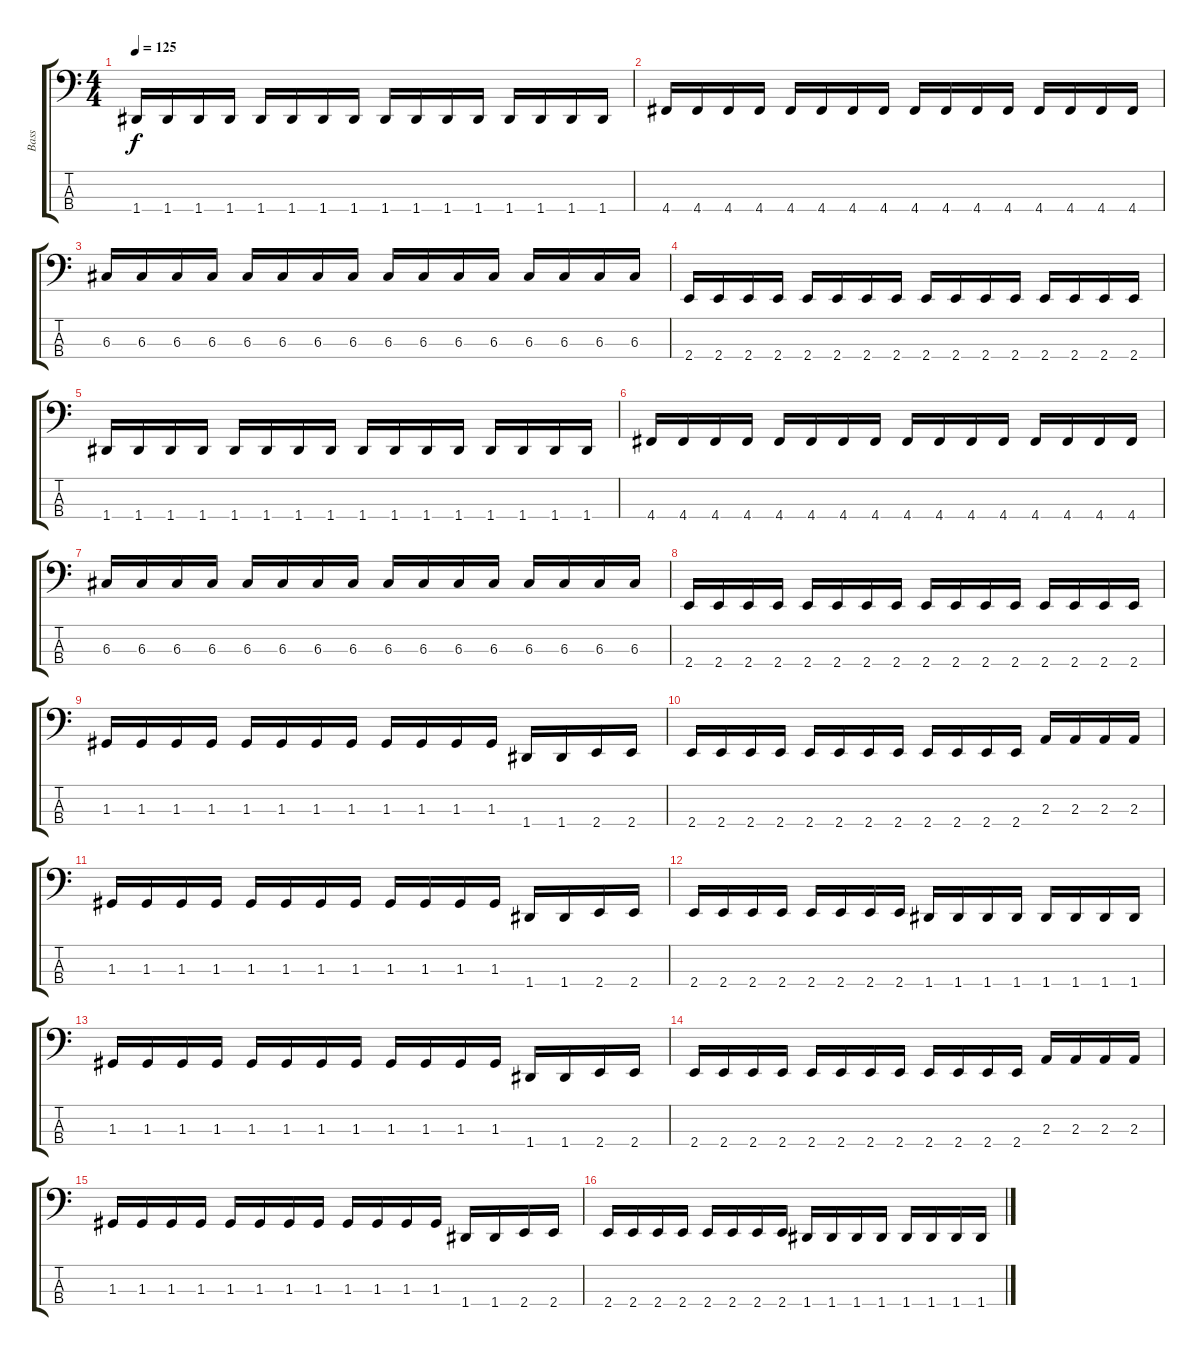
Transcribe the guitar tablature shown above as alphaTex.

\track ("Bass" "Bass") {instrument electricbasspick}
\staff {score tabs}
\tuning (F2 C2 G1 D1) {hide}
\ts (4 4)
\tempo 125
\clef f4
\ks c
1.4.16{dy f} 1.4.16 1.4.16 1.4.16 1.4.16 1.4.16 1.4.16 1.4.16 1.4.16 1.4.16 1.4.16 1.4.16 1.4.16 1.4.16 1.4.16 1.4.16 |
4.4.16 4.4.16 4.4.16 4.4.16 4.4.16 4.4.16 4.4.16 4.4.16 4.4.16 4.4.16 4.4.16 4.4.16 4.4.16 4.4.16 4.4.16 4.4.16 |
6.3.16 6.3.16 6.3.16 6.3.16 6.3.16 6.3.16 6.3.16 6.3.16 6.3.16 6.3.16 6.3.16 6.3.16 6.3.16 6.3.16 6.3.16 6.3.16 |
2.4.16 2.4.16 2.4.16 2.4.16 2.4.16 2.4.16 2.4.16 2.4.16 2.4.16 2.4.16 2.4.16 2.4.16 2.4.16 2.4.16 2.4.16 2.4.16 |
1.4.16 1.4.16 1.4.16 1.4.16 1.4.16 1.4.16 1.4.16 1.4.16 1.4.16 1.4.16 1.4.16 1.4.16 1.4.16 1.4.16 1.4.16 1.4.16 |
4.4.16 4.4.16 4.4.16 4.4.16 4.4.16 4.4.16 4.4.16 4.4.16 4.4.16 4.4.16 4.4.16 4.4.16 4.4.16 4.4.16 4.4.16 4.4.16 |
6.3.16 6.3.16 6.3.16 6.3.16 6.3.16 6.3.16 6.3.16 6.3.16 6.3.16 6.3.16 6.3.16 6.3.16 6.3.16 6.3.16 6.3.16 6.3.16 |
2.4.16 2.4.16 2.4.16 2.4.16 2.4.16 2.4.16 2.4.16 2.4.16 2.4.16 2.4.16 2.4.16 2.4.16 2.4.16 2.4.16 2.4.16 2.4.16 |
1.3.16 1.3.16 1.3.16 1.3.16 1.3.16 1.3.16 1.3.16 1.3.16 1.3.16 1.3.16 1.3.16 1.3.16 1.4.16 1.4.16 2.4.16 2.4.16 |
2.4.16 2.4.16 2.4.16 2.4.16 2.4.16 2.4.16 2.4.16 2.4.16 2.4.16 2.4.16 2.4.16 2.4.16 2.3.16 2.3.16 2.3.16 2.3.16 |
1.3.16 1.3.16 1.3.16 1.3.16 1.3.16 1.3.16 1.3.16 1.3.16 1.3.16 1.3.16 1.3.16 1.3.16 1.4.16 1.4.16 2.4.16 2.4.16 |
2.4.16 2.4.16 2.4.16 2.4.16 2.4.16 2.4.16 2.4.16 2.4.16 1.4.16 1.4.16 1.4.16 1.4.16 1.4.16 1.4.16 1.4.16 1.4.16 |
1.3.16 1.3.16 1.3.16 1.3.16 1.3.16 1.3.16 1.3.16 1.3.16 1.3.16 1.3.16 1.3.16 1.3.16 1.4.16 1.4.16 2.4.16 2.4.16 |
2.4.16 2.4.16 2.4.16 2.4.16 2.4.16 2.4.16 2.4.16 2.4.16 2.4.16 2.4.16 2.4.16 2.4.16 2.3.16 2.3.16 2.3.16 2.3.16 |
1.3.16 1.3.16 1.3.16 1.3.16 1.3.16 1.3.16 1.3.16 1.3.16 1.3.16 1.3.16 1.3.16 1.3.16 1.4.16 1.4.16 2.4.16 2.4.16 |
2.4.16 2.4.16 2.4.16 2.4.16 2.4.16 2.4.16 2.4.16 2.4.16 1.4.16 1.4.16 1.4.16 1.4.16 1.4.16 1.4.16 1.4.16 1.4.16
